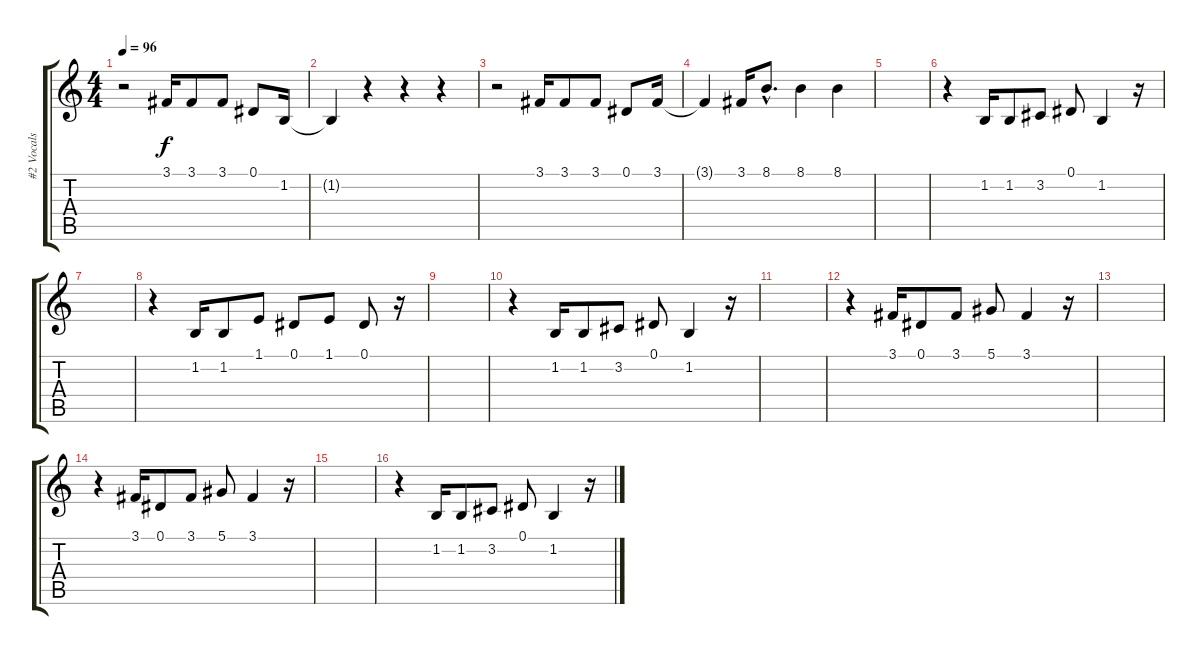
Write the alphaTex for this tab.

\track ("#2 Vocals" "#2 Vocals") {instrument clarinet}
\staff {score tabs}
\tuning (Eb4 Bb3 Gb3 Db3 Ab2 Eb2) {hide}
\ts (4 4)
\tempo 96
\clef g2
\ks c
r.2{dy f} 3.1.16 3.1.8 3.1.8 0.1.8 1.2.16 |
1.2{t}.4 r.4 r.4 r.4 |
r.2 3.1.16 3.1.8 3.1.8 0.1.8 3.1.16 |
3.1{t}.4 3.1.16 8.1{hac}.8{d} 8.1.4 8.1.4 |
|
r.4 1.2.16 1.2.8 3.2.8 0.1.8 1.2.4 r.16 |
|
r.4 1.2.16 1.2.8 1.1.8 0.1.8 1.1.8 0.1.8 r.16 |
|
r.4 1.2.16 1.2.8 3.2.8 0.1.8 1.2.4 r.16 |
|
r.4 3.1.16 0.1.8 3.1.8 5.1.8 3.1.4 r.16 |
|
r.4 3.1.16 0.1.8 3.1.8 5.1.8 3.1.4 r.16 |
|
r.4 1.2.16 1.2.8 3.2.8 0.1.8 1.2.4 r.16
